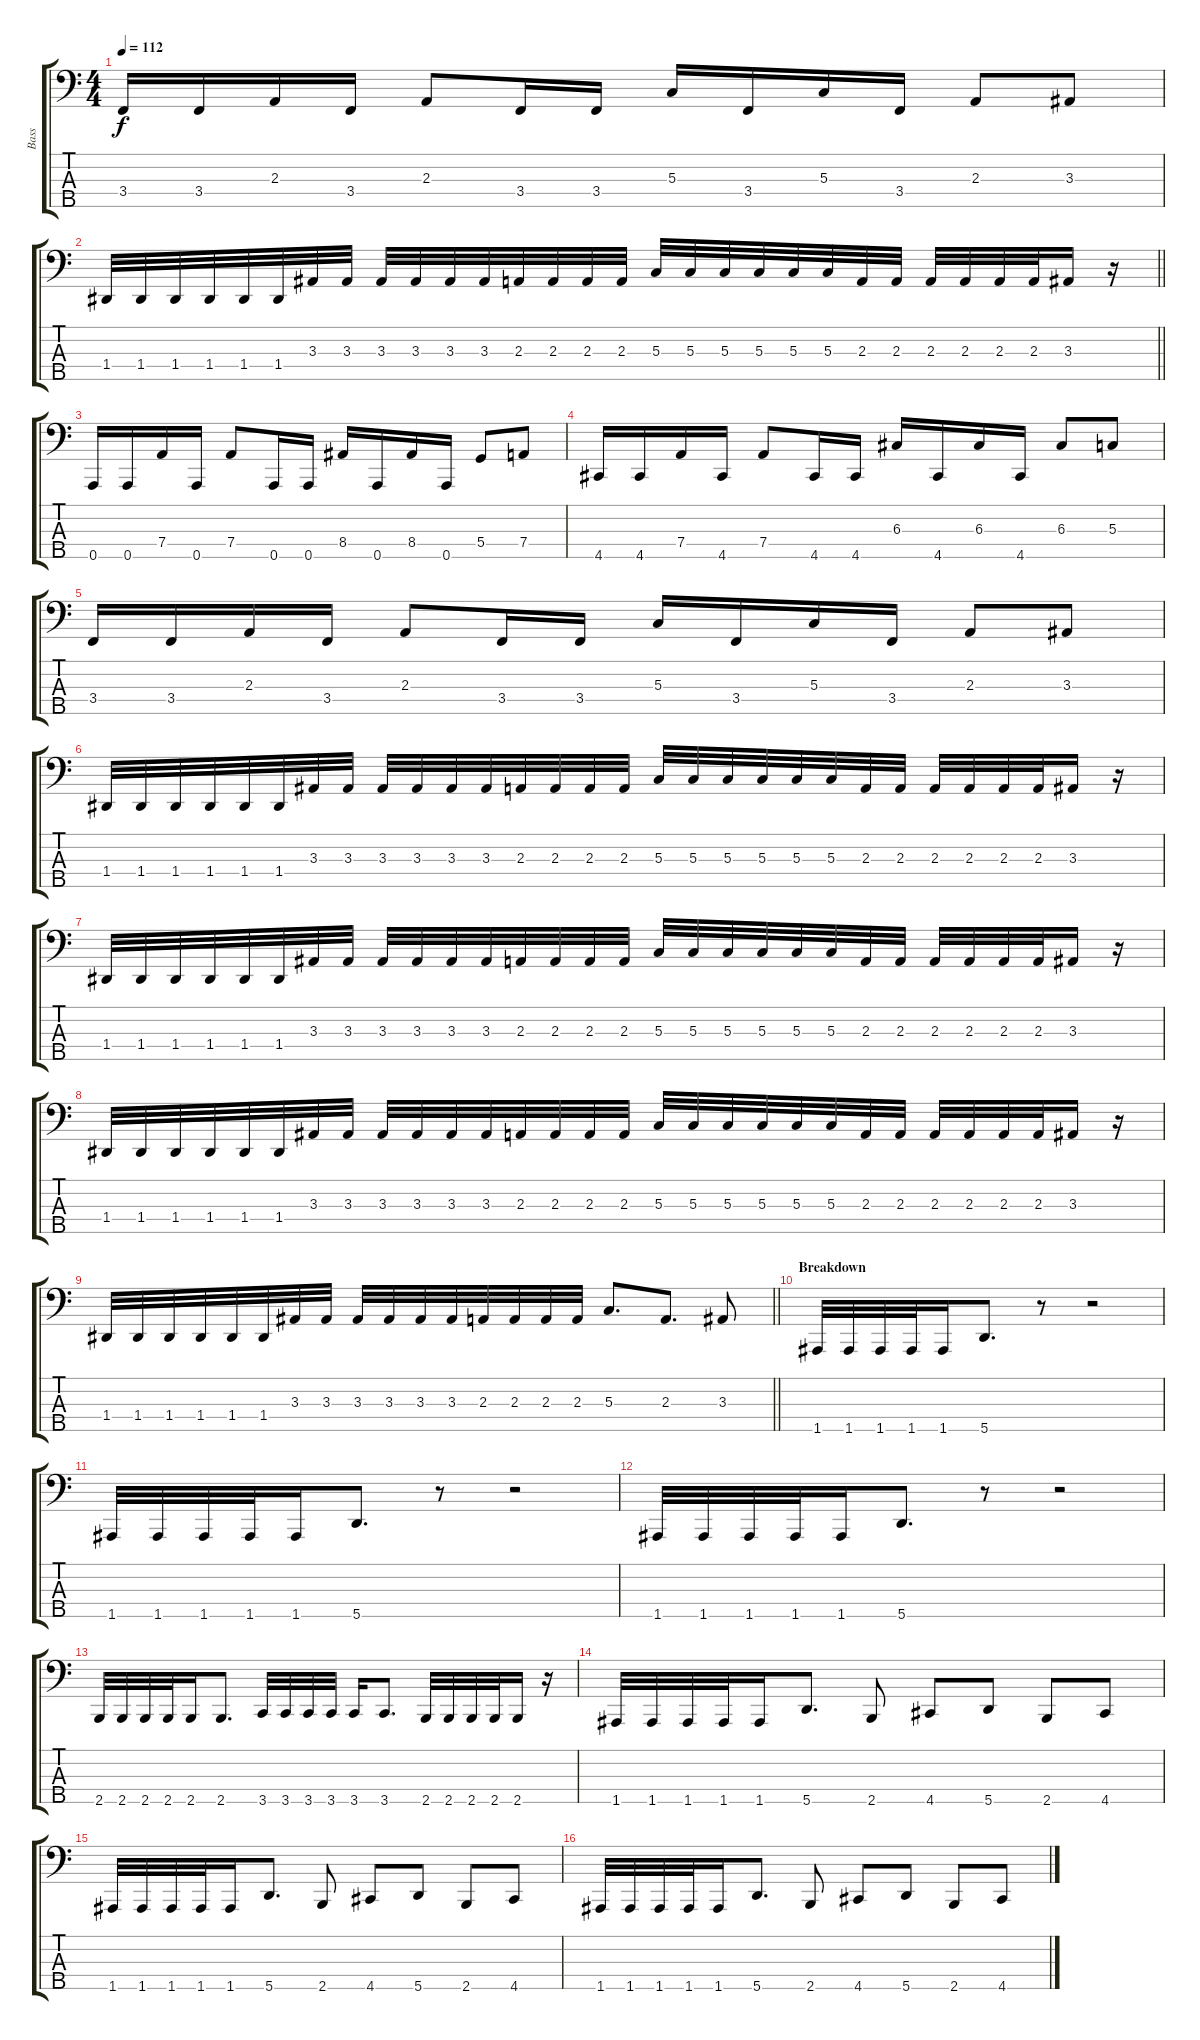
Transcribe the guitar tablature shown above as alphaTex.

\track ("Bass" "Bass") {instrument electricbassfinger}
\staff {score tabs}
\tuning (F2 C2 G1 D1 A0) {hide}
\ts (4 4)
\tempo 112
\clef f4
\ks c
3.4.16{dy f} 3.4.16 2.3.16 3.4.16 2.3.8 3.4.16 3.4.16 5.3.16 3.4.16 5.3.16 3.4.16 2.3.8 3.3.8 |
\barLineRight lightlight
1.4.32 1.4.32 1.4.32 1.4.32 1.4.32 1.4.32 3.3.32 3.3.32 3.3.32 3.3.32 3.3.32 3.3.32 2.3.32 2.3.32 2.3.32 2.3.32 5.3.32 5.3.32 5.3.32 5.3.32 5.3.32 5.3.32 2.3.32 2.3.32 2.3.32 2.3.32 2.3.32 2.3.32 3.3.16 r.16 |
0.5.16 0.5.16 7.4.16 0.5.16 7.4.8 0.5.16 0.5.16 8.4.16 0.5.16 8.4.16 0.5.16 5.4.8 7.4.8 |
4.5.16 4.5.16 7.4.16 4.5.16 7.4.8 4.5.16 4.5.16 6.3.16 4.5.16 6.3.16 4.5.16 6.3.8 5.3.8 |
3.4.16 3.4.16 2.3.16 3.4.16 2.3.8 3.4.16 3.4.16 5.3.16 3.4.16 5.3.16 3.4.16 2.3.8 3.3.8 |
1.4.32 1.4.32 1.4.32 1.4.32 1.4.32 1.4.32 3.3.32 3.3.32 3.3.32 3.3.32 3.3.32 3.3.32 2.3.32 2.3.32 2.3.32 2.3.32 5.3.32 5.3.32 5.3.32 5.3.32 5.3.32 5.3.32 2.3.32 2.3.32 2.3.32 2.3.32 2.3.32 2.3.32 3.3.16 r.16 |
1.4.32 1.4.32 1.4.32 1.4.32 1.4.32 1.4.32 3.3.32 3.3.32 3.3.32 3.3.32 3.3.32 3.3.32 2.3.32 2.3.32 2.3.32 2.3.32 5.3.32 5.3.32 5.3.32 5.3.32 5.3.32 5.3.32 2.3.32 2.3.32 2.3.32 2.3.32 2.3.32 2.3.32 3.3.16 r.16 |
1.4.32 1.4.32 1.4.32 1.4.32 1.4.32 1.4.32 3.3.32 3.3.32 3.3.32 3.3.32 3.3.32 3.3.32 2.3.32 2.3.32 2.3.32 2.3.32 5.3.32 5.3.32 5.3.32 5.3.32 5.3.32 5.3.32 2.3.32 2.3.32 2.3.32 2.3.32 2.3.32 2.3.32 3.3.16 r.16 |
\barLineRight lightlight
1.4.32 1.4.32 1.4.32 1.4.32 1.4.32 1.4.32 3.3.32 3.3.32 3.3.32 3.3.32 3.3.32 3.3.32 2.3.32 2.3.32 2.3.32 2.3.32 5.3.8{d} 2.3.8{d} 3.3.8 |
\section ("" "Breakdown")
1.5.32 1.5.32 1.5.32 1.5.32 1.5.16 5.5.8{d} r.8 r.2 |
1.5.32 1.5.32 1.5.32 1.5.32 1.5.16 5.5.8{d} r.8 r.2 |
1.5.32 1.5.32 1.5.32 1.5.32 1.5.16 5.5.8{d} r.8 r.2 |
2.5.32 2.5.32 2.5.32 2.5.32 2.5.16 2.5.8{d} 3.5.32 3.5.32 3.5.32 3.5.32 3.5.16 3.5.8{d} 2.5.32 2.5.32 2.5.32 2.5.32 2.5.16 r.16 |
1.5.32 1.5.32 1.5.32 1.5.32 1.5.16 5.5.8{d} 2.5.8 4.5.8 5.5.8 2.5.8 4.5.8 |
1.5.32 1.5.32 1.5.32 1.5.32 1.5.16 5.5.8{d} 2.5.8 4.5.8 5.5.8 2.5.8 4.5.8 |
1.5.32 1.5.32 1.5.32 1.5.32 1.5.16 5.5.8{d} 2.5.8 4.5.8 5.5.8 2.5.8 4.5.8
